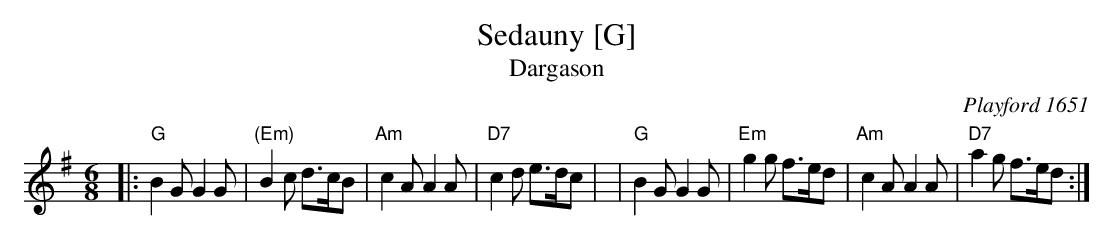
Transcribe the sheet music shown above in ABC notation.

X:1
T: Sedauny [G]
T: Dargason
O: Playford 1651
M: 6/8
L: 1/8
K: G
|:"G"B2G G2G | "(Em)"B2c d>cB | "Am"c2A A2A | "D7"c2d e>dc |\
| "G"B2G G2G |  "Em" g2g f>ed | "Am"c2A A2A | "D7"a2g f>ed :|
